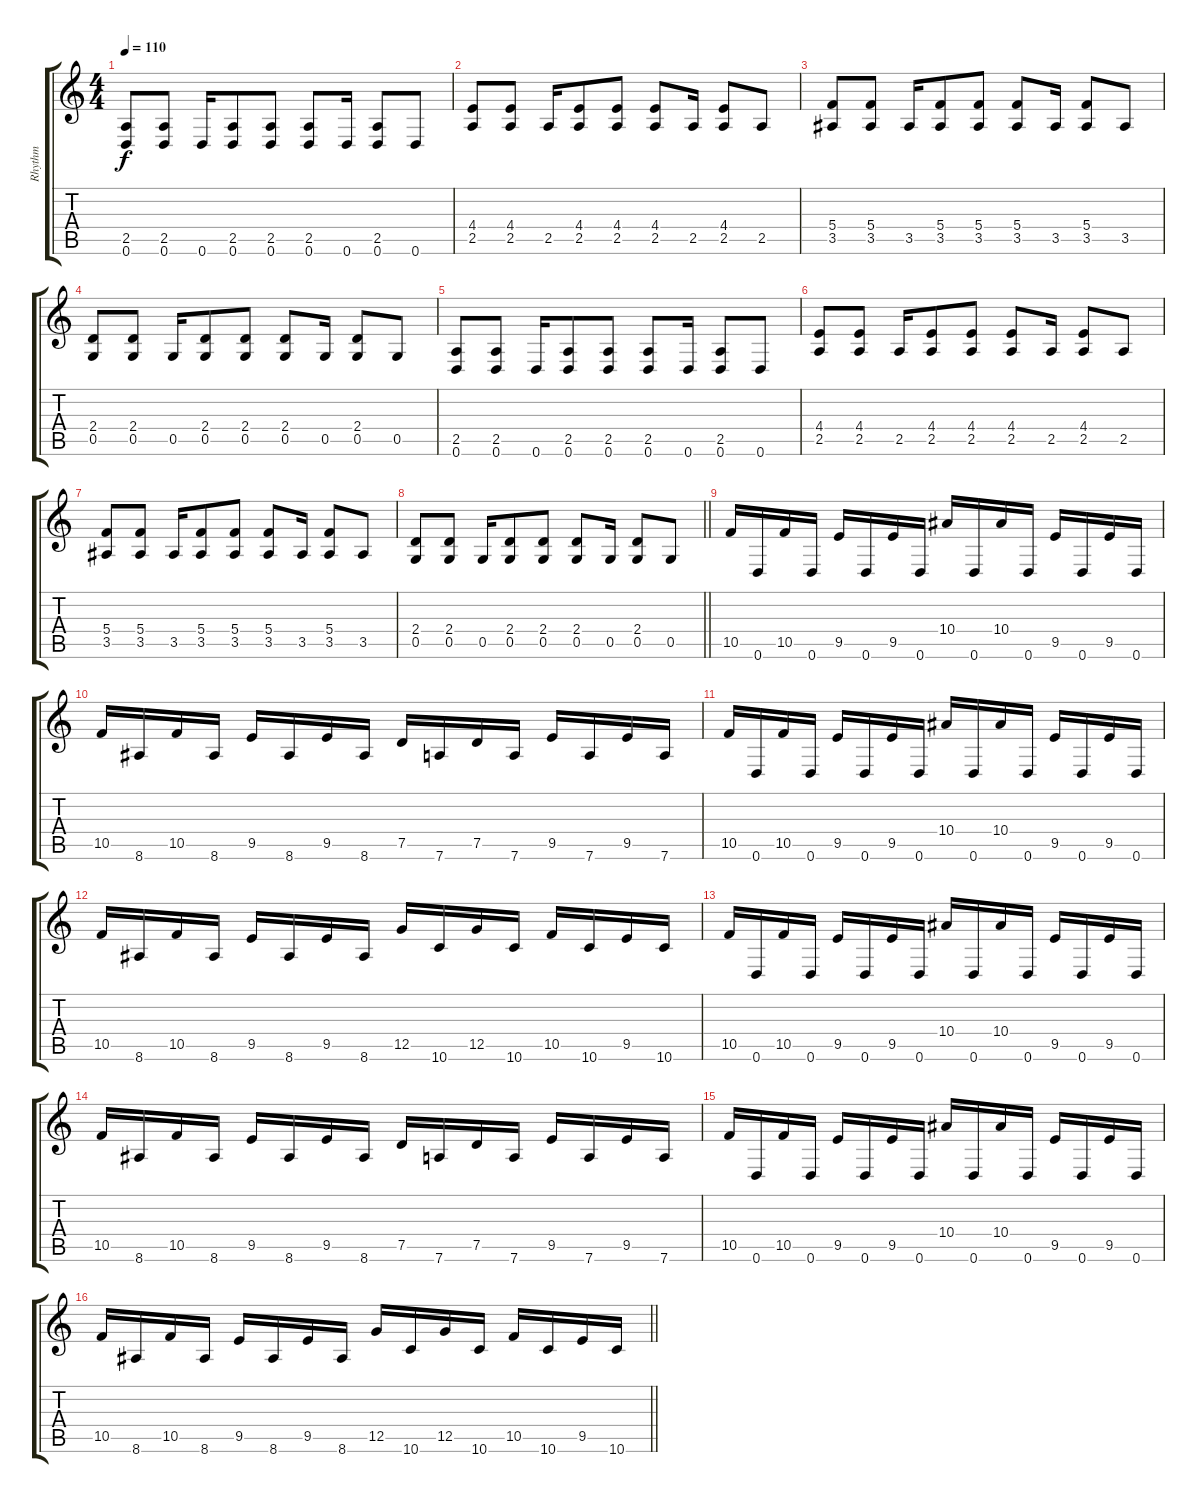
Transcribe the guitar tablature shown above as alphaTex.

\track ("Rhythm" "Rhythm") {instrument distortionguitar}
\staff {score tabs}
\tuning (D4 A3 F3 C3 G2 D2) {hide}
\ts (4 4)
\section ("" "")
\tempo 110
\clef g2
\ks c
(2.5 0.6).8{dy f} (2.5 0.6).8 0.6.16 (2.5 0.6).8 (2.5 0.6).8 (2.5 0.6).8 0.6.16 (2.5 0.6).8 0.6.8 |
(4.4 2.5).8 (4.4 2.5).8 2.5.16 (4.4 2.5).8 (4.4 2.5).8 (4.4 2.5).8 2.5.16 (4.4 2.5).8 2.5.8 |
(5.4 3.5).8 (5.4 3.5).8 3.5.16 (5.4 3.5).8 (5.4 3.5).8 (5.4 3.5).8 3.5.16 (5.4 3.5).8 3.5.8 |
(2.4 0.5).8 (2.4 0.5).8 0.5.16 (2.4 0.5).8 (2.4 0.5).8 (2.4 0.5).8 0.5.16 (2.4 0.5).8 0.5.8 |
(2.5 0.6).8 (2.5 0.6).8 0.6.16 (2.5 0.6).8 (2.5 0.6).8 (2.5 0.6).8 0.6.16 (2.5 0.6).8 0.6.8 |
(4.4 2.5).8 (4.4 2.5).8 2.5.16 (4.4 2.5).8 (4.4 2.5).8 (4.4 2.5).8 2.5.16 (4.4 2.5).8 2.5.8 |
(5.4 3.5).8 (5.4 3.5).8 3.5.16 (5.4 3.5).8 (5.4 3.5).8 (5.4 3.5).8 3.5.16 (5.4 3.5).8 3.5.8 |
\barLineRight lightlight
(2.4 0.5).8 (2.4 0.5).8 0.5.16 (2.4 0.5).8 (2.4 0.5).8 (2.4 0.5).8 0.5.16 (2.4 0.5).8 0.5.8 |
\section ("" "")
10.5.16 0.6.16 10.5.16 0.6.16 9.5.16 0.6.16 9.5.16 0.6.16 10.4.16 0.6.16 10.4.16 0.6.16 9.5.16 0.6.16 9.5.16 0.6.16 |
10.5.16 8.6.16 10.5.16 8.6.16 9.5.16 8.6.16 9.5.16 8.6.16 7.5.16 7.6.16 7.5.16 7.6.16 9.5.16 7.6.16 9.5.16 7.6.16 |
10.5.16 0.6.16 10.5.16 0.6.16 9.5.16 0.6.16 9.5.16 0.6.16 10.4.16 0.6.16 10.4.16 0.6.16 9.5.16 0.6.16 9.5.16 0.6.16 |
10.5.16 8.6.16 10.5.16 8.6.16 9.5.16 8.6.16 9.5.16 8.6.16 12.5.16 10.6.16 12.5.16 10.6.16 10.5.16 10.6.16 9.5.16 10.6.16 |
10.5.16 0.6.16 10.5.16 0.6.16 9.5.16 0.6.16 9.5.16 0.6.16 10.4.16 0.6.16 10.4.16 0.6.16 9.5.16 0.6.16 9.5.16 0.6.16 |
10.5.16 8.6.16 10.5.16 8.6.16 9.5.16 8.6.16 9.5.16 8.6.16 7.5.16 7.6.16 7.5.16 7.6.16 9.5.16 7.6.16 9.5.16 7.6.16 |
10.5.16 0.6.16 10.5.16 0.6.16 9.5.16 0.6.16 9.5.16 0.6.16 10.4.16 0.6.16 10.4.16 0.6.16 9.5.16 0.6.16 9.5.16 0.6.16 |
\barLineRight lightlight
10.5.16 8.6.16 10.5.16 8.6.16 9.5.16 8.6.16 9.5.16 8.6.16 12.5.16 10.6.16 12.5.16 10.6.16 10.5.16 10.6.16 9.5.16 10.6.16
